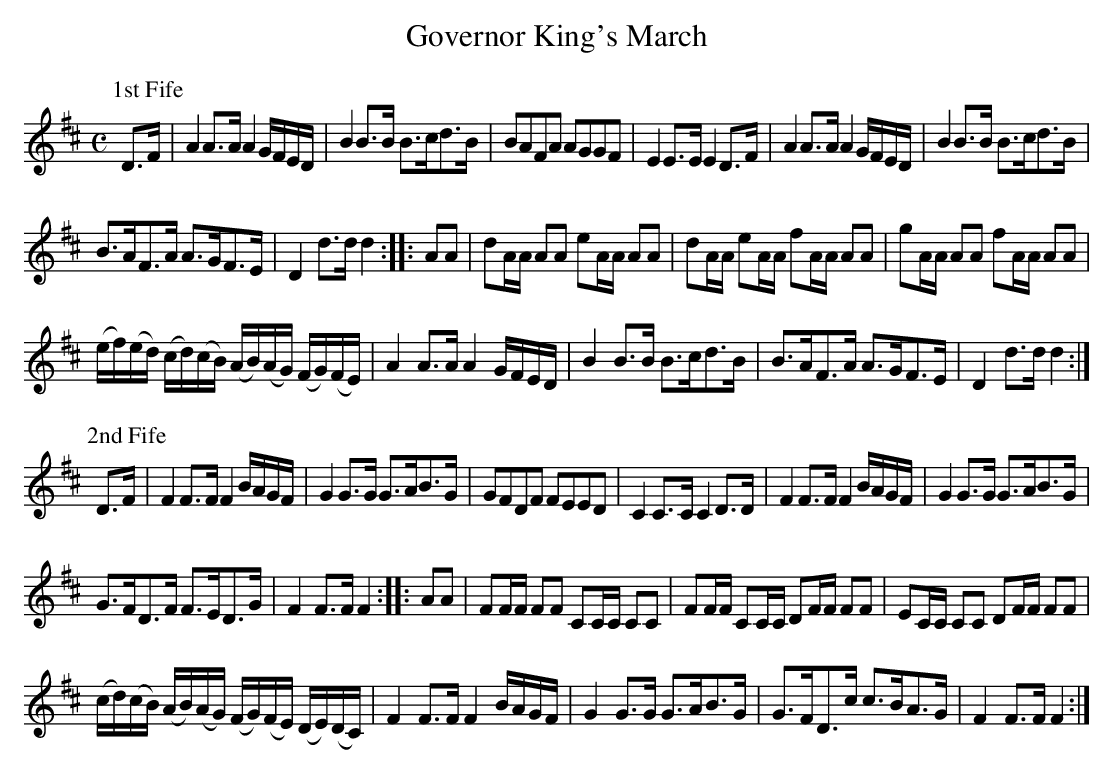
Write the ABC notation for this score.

X:1
T:Governor King's March
M:C
L:1/16
K:D
P:1st Fife
D2>F2|A4 A2>A2 A4 GFED|B4 B2>B2 B2>c2d2>B2|B2A2F2A2 A2G2G2F2|E4 E2>E2 E4 D2>F2|A4 A2>A2 A4 GFED|B4 B2>B2 B2>c2d2>B2|
B2>A2F2>A2 A2>G2F2>E2|D4 d2>d2 d4::A2A2|d2AA A2A2 e2AA A2A2|d2AA e2AA f2AA A2A2|g2AA A2A2 f2AA A2A2|
(ef)(ed) (cd)(cB) (AB)(AG) (FG)(FE)|A4 A2>A2 A4 GFED|B4 B2>B2 B2>c2d2>B2|B2>A2F2>A2 A2>G2F2>E2|D4 d2>d2 d4:|]
P:2nd Fife
D2>F2|F4 F2>F2 F4 BAGF|G4 G2>G2 G2>A2B2>G2|G2F2D2F2 F2E2E2D2|C4 C2>C2 C4 D2>D2|F4 F2>F2 F4 BAGF|G4 G2>G2 G2>A2B2>G2|
G2>F2D2>F2 F2>E2D2>G2|F4 F2>F2 F4::A2A2|F2FF F2F2 C2CC C2C2|F2FF C2CC D2FF F2F2|E2CC C2C2 D2FF F2F2|
(cd)(cB) (AB)(AG) (FG)(FE) (DE)(DC)|F4 F2>F2 F4 BAGF|G4 G2>G2 G2>A2B2>G2|G2>F2D2>c2 c2>B2A2>G2|F4 F2>F2 F4:|]
